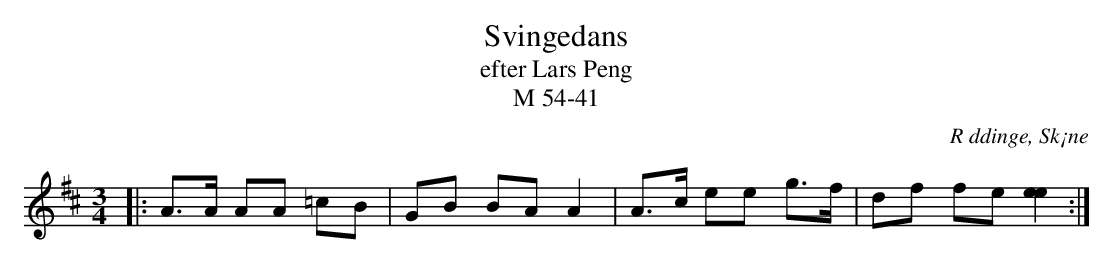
X:1
T:Svingedans
T:efter Lars Peng
T:M 54-41
O:R ddinge, Sk¡ne
M:3/4
L:1/8
Q:108
K:D
|: A>A AA =cB | GB BA A2 | A>c ee g>f | df fe [e2e2] :|
